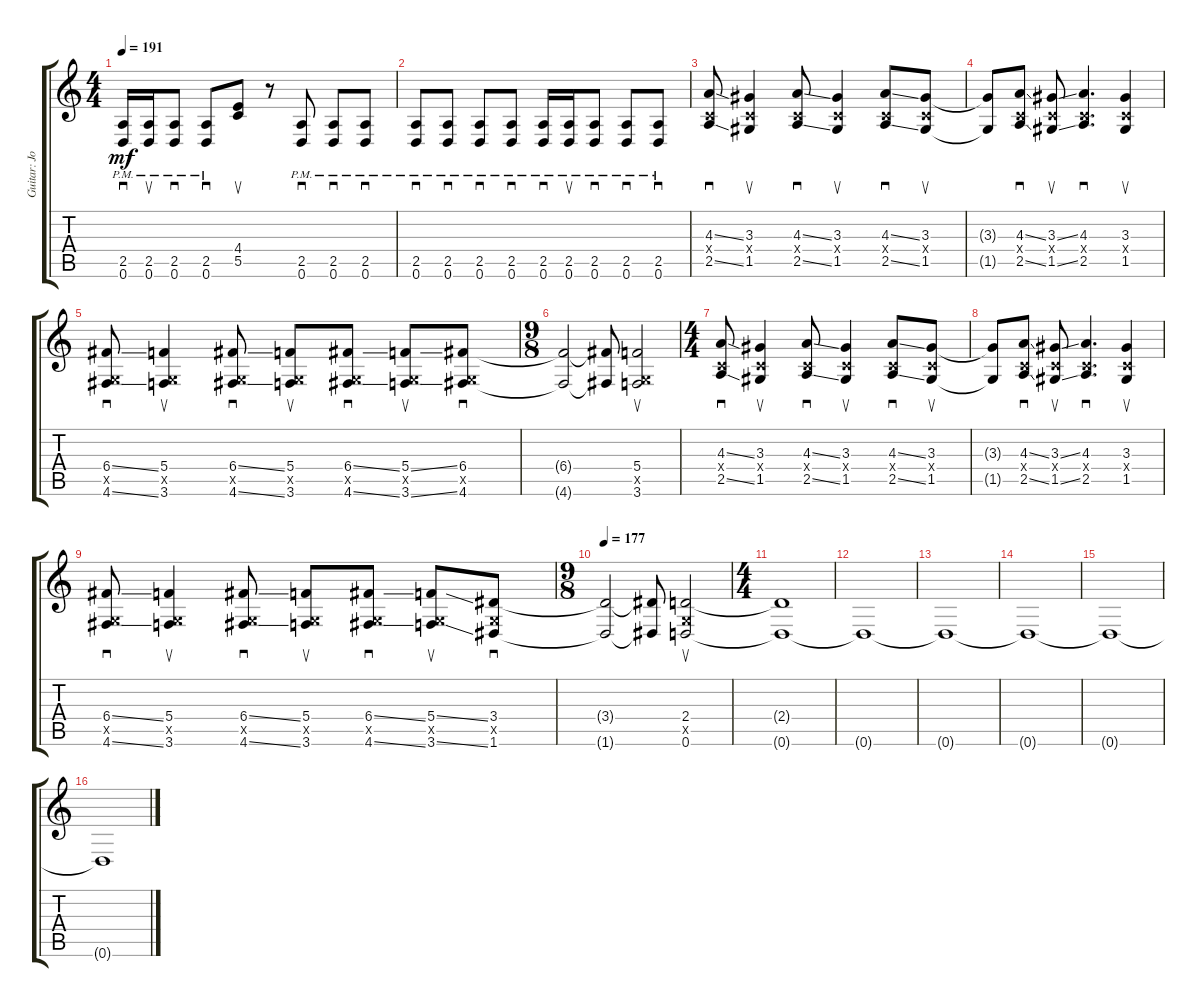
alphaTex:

\track ("Guitar: Joe Duplantier" "Guitar: Jo") {instrument overdrivenguitar}
\staff {score tabs}
\tuning (D4 A3 F3 C3 G2 D2) {hide}
\ts (4 4)
\tempo 191
\clef g2
\ks c
(2.5{pm} 0.6{pm}).16{sd dy mf} (2.5{pm} 0.6{pm}).16{su} (2.5{pm} 0.6{pm}).8{sd} (2.5{pm} 0.6{pm}).8{sd} (4.4 5.5).8{su} r.8 (2.5{pm} 0.6{pm}).8{sd} (2.5{pm} 0.6{pm}).8{sd} (2.5{pm} 0.6{pm}).8{sd} |
(2.5{pm} 0.6{pm}).8{sd} (2.5{pm} 0.6{pm}).8{sd} (2.5{pm} 0.6{pm}).8{sd} (2.5{pm} 0.6{pm}).8{sd} (2.5{pm} 0.6{pm}).16{sd} (2.5{pm} 0.6{pm}).16{su} (2.5{pm} 0.6{pm}).8{sd} (2.5{pm} 0.6{pm}).8{sd} (2.5{pm} 0.6{pm}).8{sd} |
(4.3{ss} 0.4{x} 2.5{ss}).8{sd} (3.3 0.4{x} 1.5).4{su} (4.3{ss} 0.4{x} 2.5{ss}).8{sd} (3.3 0.4{x} 1.5).4{su} (4.3{ss} 0.4{x} 2.5{ss}).8{sd} (3.3 0.4{x} 1.5).8{su} |
(3.3{t} 1.5{t}).8 (4.3{ss} 0.4{x} 2.5{ss}).8{sd} (3.3{ss} 0.4{x} 1.5{ss}).8{su} (4.3 0.4{x} 2.5).4{d sd} (3.3 0.4{x} 1.5).4{su} |
(6.4{ss} 0.5{x} 4.6{ss}).8{sd} (5.4 0.5{x} 3.6).4{su} (6.4{ss} 0.5{x} 4.6{ss}).8{sd} (5.4 0.5{x} 3.6).8{su} (6.4{ss} 0.5{x} 4.6{ss}).8{sd} (5.4{ss} 0.5{x} 3.6{ss}).8{su} (6.4 0.5{x} 4.6).8{sd} |
\ts (9 8)
(6.4{t} 4.6{t}).2 (6.4{t} 4.6{t}).8 (5.4 0.5{x} 3.6).2{su} |
\ts (4 4)
(4.3{ss} 0.4{x} 2.5{ss}).8{sd} (3.3 0.4{x} 1.5).4{su} (4.3{ss} 0.4{x} 2.5{ss}).8{sd} (3.3 0.4{x} 1.5).4{su} (4.3{ss} 0.4{x} 2.5{ss}).8{sd} (3.3 0.4{x} 1.5).8{su} |
(3.3{t} 1.5{t}).8 (4.3{ss} 0.4{x} 2.5{ss}).8{sd} (3.3{ss} 0.4{x} 1.5{ss}).8{su} (4.3 0.4{x} 2.5).4{d sd} (3.3 0.4{x} 1.5).4{su} |
(6.4{ss} 0.5{x} 4.6{ss}).8{sd} (5.4 0.5{x} 3.6).4{su} (6.4{ss} 0.5{x} 4.6{ss}).8{sd} (5.4 0.5{x} 3.6).8{su} (6.4{ss} 0.5{x} 4.6{ss}).8{sd} (5.4{ss} 0.5{x} 3.6{ss}).8{su} (3.4 0.5{x} 1.6).8{sd} |
\ts (9 8)
\tempo 177
(3.4{t} 1.6{t}).2 (3.4{t} 1.6{t}).8 (2.4 0.5{x} 0.6).2{su} |
\ts (4 4)
(2.4{t} 0.6{t}).1 |
0.6{t}.1 |
0.6{t}.1 |
0.6{t}.1 |
0.6{t}.1 |
0.6{t}.1
